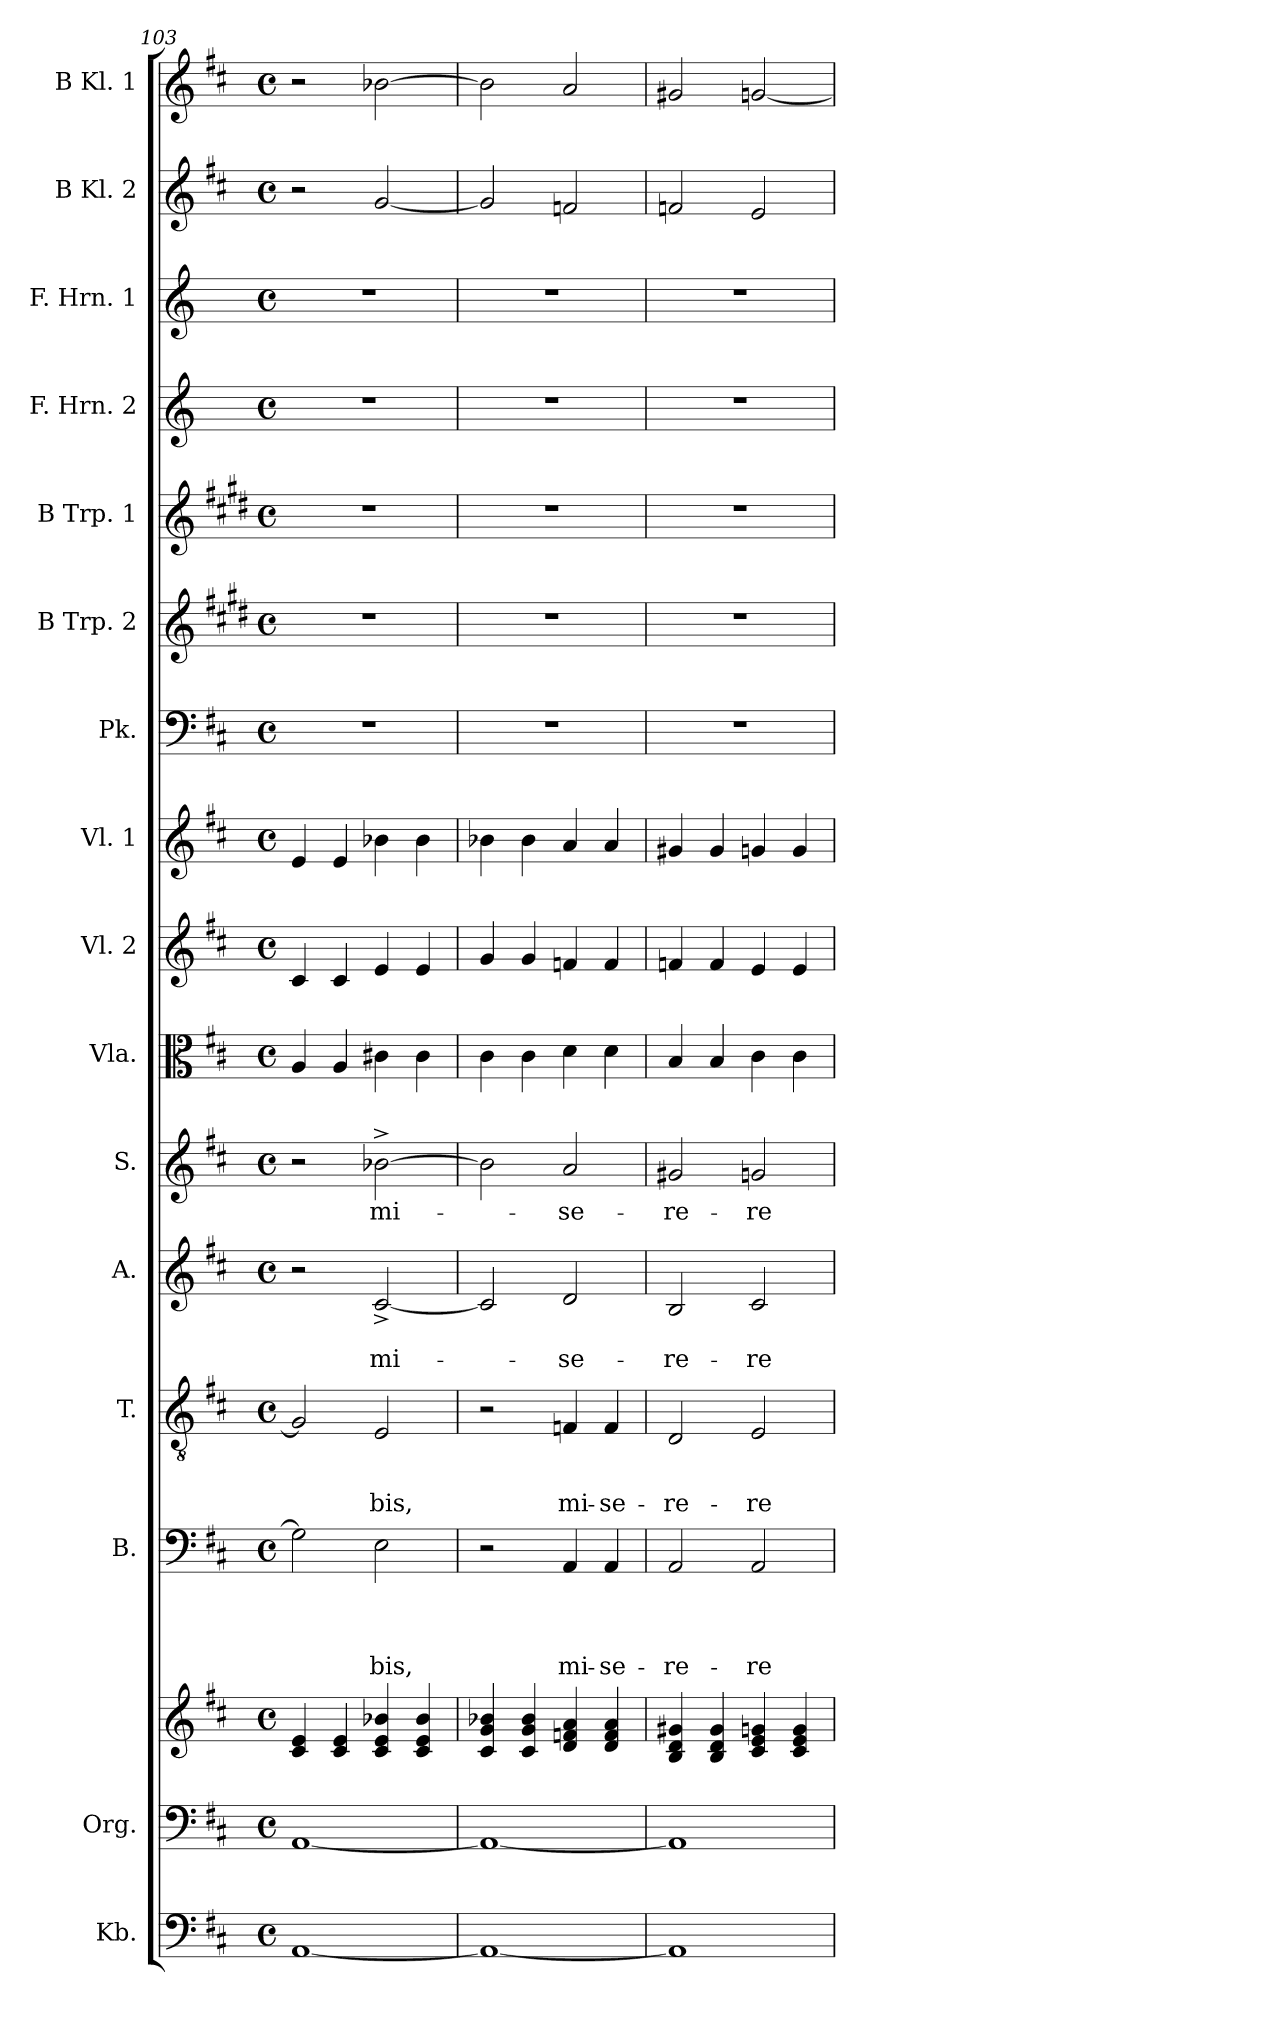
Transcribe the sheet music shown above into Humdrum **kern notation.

**kern	**kern	**kern	**kern	**text	**text	**text	**text	**kern	**text	**text	**text	**kern	**text	**text	**kern	**text	**kern	**kern	**kern	**kern	**kern	**kern	**kern	**kern	**kern	**kern
*part16	*part15	*part15	*part14	*part14	*part14	*part14	*part14	*part13	*part13	*part13	*part13	*part12	*part12	*part12	*part11	*part11	*part10	*part9	*part8	*part7	*part6	*part5	*part4	*part3	*part2	*part1
*staff17	*staff16	*staff15	*staff14	*staff14	*staff14	*staff14	*staff14	*staff13	*staff13	*staff13	*staff13	*staff12	*staff12	*staff12	*staff11	*staff11	*staff10	*staff9	*staff8	*staff7	*staff6	*staff5	*staff4	*staff3	*staff2	*staff1
*I"Kb.	*I"Org.	*	*I"B.	*	*	*	*	*I"T.	*	*	*	*I"A.	*	*	*I"S.	*	*I"Vla.	*I"Vl. 2	*I"Vl. 1	*I"Pk.	*I"B Trp. 2	*I"B Trp. 1	*I"F. Hrn. 2	*I"F. Hrn. 1	*I"B Kl. 2	*I"B Kl. 1
*I'Kb.	*	*	*I'B.	*	*	*	*	*I'T.	*	*	*	*I'A.	*	*	*I'S.	*	*I'Vla.	*I'Vl. 2	*I'Vl. 1	*I'Pk.	*I'B Trp. 2	*I'B Trp. 1	*I'F. Hrn. 2	*I'F. Hrn. 1	*I'B Kl. 2	*I'B Kl. 1
*clefF4	*clefF4	*clefG2	*clefF4	*	*	*	*	*clefGv2	*	*	*	*clefG2	*	*	*clefG2	*	*clefC3	*clefG2	*clefG2	*clefF4	*clefG2	*clefG2	*clefG2	*clefG2	*clefG2	*clefG2
*	*	*	*	*	*	*	*	*	*	*	*	*	*	*	*	*	*	*	*	*	*ITrd1c2	*ITrd1c2	*ITrd-1c-2	*ITrd-1c-2	*	*
*k[f#c#]	*k[f#c#]	*k[f#c#]	*k[f#c#]	*	*	*	*	*k[f#c#]	*	*	*	*k[f#c#]	*	*	*k[f#c#]	*	*k[f#c#]	*k[f#c#]	*k[f#c#]	*k[f#c#]	*k[f#c#]	*k[f#c#]	*k[f#c#]	*k[f#c#]	*k[f#c#]	*k[f#c#]
*D:	*D:	*D:	*D:	*	*	*	*	*D:	*	*	*	*D:	*	*	*D:	*	*D:	*D:	*D:	*D:	*D:	*D:	*D:	*D:	*D:	*D:
*M4/4	*M4/4	*M4/4	*M4/4	*	*	*	*	*M4/4	*	*	*	*M4/4	*	*	*M4/4	*	*M4/4	*M4/4	*M4/4	*M4/4	*M4/4	*M4/4	*M4/4	*M4/4	*M4/4	*M4/4
*met(c)	*met(c)	*met(c)	*met(c)	*	*	*	*	*met(c)	*	*	*	*met(c)	*	*	*met(c)	*	*met(c)	*met(c)	*met(c)	*met(c)	*met(c)	*met(c)	*met(c)	*met(c)	*met(c)	*met(c)
=103	=103	=103	=103	=103	=103	=103	=103	=103	=103	=103	=103	=103	=103	=103	=103	=103	=103	=103	=103	=103	=103	=103	=103	=103	=103	=103
[<1AA	[<1AA	4c#/ 4e/	2G\]	.	.	.	.	2G/]	.	.	.	2r	.	.	2r	.	4A/	4c#/	4e/	1r	1r	1r	1r	1r	2r	2r
.	.	4c#/ 4e/	.	.	.	.	.	.	.	.	.	.	.	.	.	.	4A/	4c#/	4e/	.	.	.	.	.	.	.
!	!	!	!	!	!	!	!LO:LY:b	!	!	!	!LO:LY:b	!	!	!LO:LY:b	!	!LO:LY:b	!	!	!	!	!	!	!	!	!	!
.	.	4c#/ 4e/ 4b-X/	2E\	.	.	.	-bis,	2E/	.	.	-bis,	[<2c#^</	.	mi-	[>2b-X^>\	mi-	4c#X\	4e/	4b-X\	.	.	.	.	.	[<2g/	[>2b-X\
.	.	4c#/ 4e/ 4b-/	.	.	.	.	.	.	.	.	.	.	.	.	.	.	4c#\	4e/	4b-\	.	.	.	.	.	.	.
=104	=104	=104	=104	=104	=104	=104	=104	=104	=104	=104	=104	=104	=104	=104	=104	=104	=104	=104	=104	=104	=104	=104	=104	=104	=104	=104
1AA_	1AA_	4c#/ 4g/ 4b-X/	2r	.	.	.	.	2r	.	.	.	2c#/]	.	.	2b-\]	.	4c#\	4g/	4b-X\	1r	1r	1r	1r	1r	2g/]	2b-\]
.	.	4c#/ 4g/ 4b-/	.	.	.	.	.	.	.	.	.	.	.	.	.	.	4c#\	4g/	4b-\	.	.	.	.	.	.	.
!	!	!	!	!	!	!	!LO:LY:b	!	!	!	!LO:LY:b	!	!	!LO:LY:b	!	!LO:LY:b	!	!	!	!	!	!	!	!	!	!
.	.	4d/ 4fn/ 4a/	4AA/	.	.	.	mi-	4Fn/	.	.	mi-	2d/	.	-se-	2a/	-se-	4d\	4fn/	4a/	.	.	.	.	.	2fn/	2a/
!	!	!	!	!	!	!	!LO:LY:b	!	!	!	!LO:LY:b	!	!	!	!	!	!	!	!	!	!	!	!	!	!	!
.	.	4d/ 4f/ 4a/	4AA/	.	.	.	-se-	4F/	.	.	-se-	.	.	.	.	.	4d\	4f/	4a/	.	.	.	.	.	.	.
=105	=105	=105	=105	=105	=105	=105	=105	=105	=105	=105	=105	=105	=105	=105	=105	=105	=105	=105	=105	=105	=105	=105	=105	=105	=105	=105
!	!	!	!	!	!	!	!LO:LY:b	!	!	!	!LO:LY:b	!	!	!LO:LY:b	!	!LO:LY:b	!	!	!	!	!	!	!	!	!	!
1AA]	1AA]	4B/ 4d/ 4g#X/	2AA/	.	.	.	-re-	2D/	.	.	-re-	2B/	.	-re-	2g#X/	-re-	4B/	4fn/	4g#X/	1r	1r	1r	1r	1r	2fn/	2g#X/
.	.	4B/ 4d/ 4g#/	.	.	.	.	.	.	.	.	.	.	.	.	.	.	4B/	4f/	4g#/	.	.	.	.	.	.	.
!	!	!	!	!	!	!	!LO:LY:b	!	!	!	!LO:LY:b	!	!	!LO:LY:b	!	!LO:LY:b	!	!	!	!	!	!	!	!	!	!
.	.	4c#/ 4e/ 4gn/	2AA/	.	.	.	-re	2E/	.	.	-re	2c#/	.	-re	2gn/	-re	4c#\	4e/	4gn/	.	.	.	.	.	2e/	[<2gn/
.	.	4c#/ 4e/ 4g/	.	.	.	.	.	.	.	.	.	.	.	.	.	.	4c#\	4e/	4g/	.	.	.	.	.	.	.
=	=	=	=	=	=	=	=	=	=	=	=	=	=	=	=	=	=	=	=	=	=	=	=	=	=	=
*-	*-	*-	*-	*-	*-	*-	*-	*-	*-	*-	*-	*-	*-	*-	*-	*-	*-	*-	*-	*-	*-	*-	*-	*-	*-	*-
